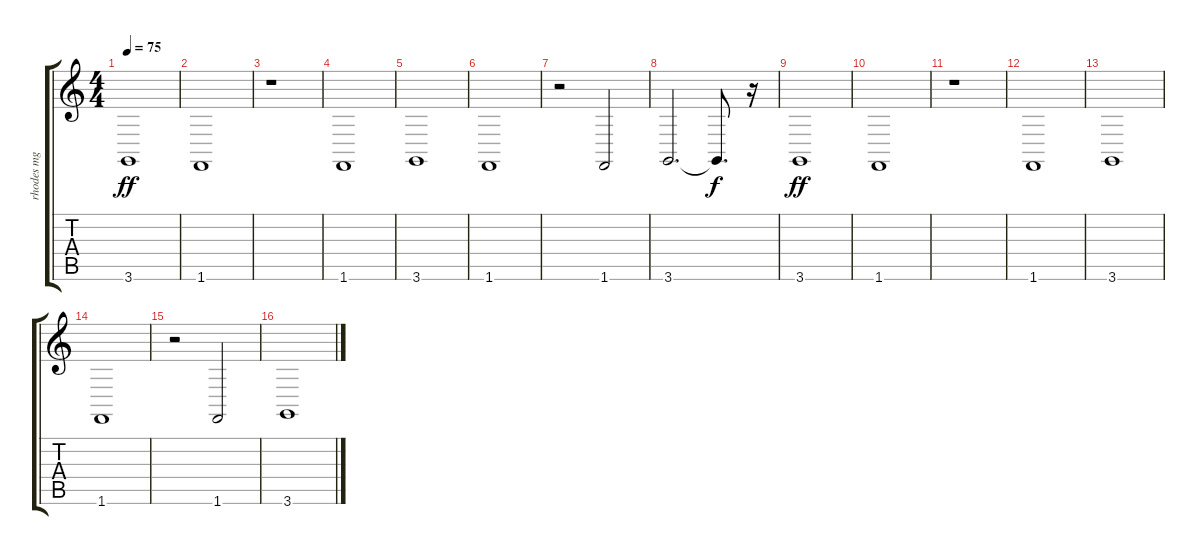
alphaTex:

\track ("rhodes mg" "rhodes mg") {instrument electricpiano1}
\staff {score tabs}
\tuning (E4 B3 G3 D3 A2 E2) {hide}
\ts (4 4)
\tempo 75
\clef g2
\ks c
3.6.1{dy ff instrument electricpiano1} |
1.6.1 |
r.1 |
1.6.1 |
3.6.1 |
1.6.1 |
r.2 1.6.2 |
3.6.2{d} 3.6{t}.8{d dy f} r.16 |
3.6.1{dy ff} |
1.6.1 |
r.1 |
1.6.1 |
3.6.1 |
1.6.1 |
r.2 1.6.2 |
3.6.1
